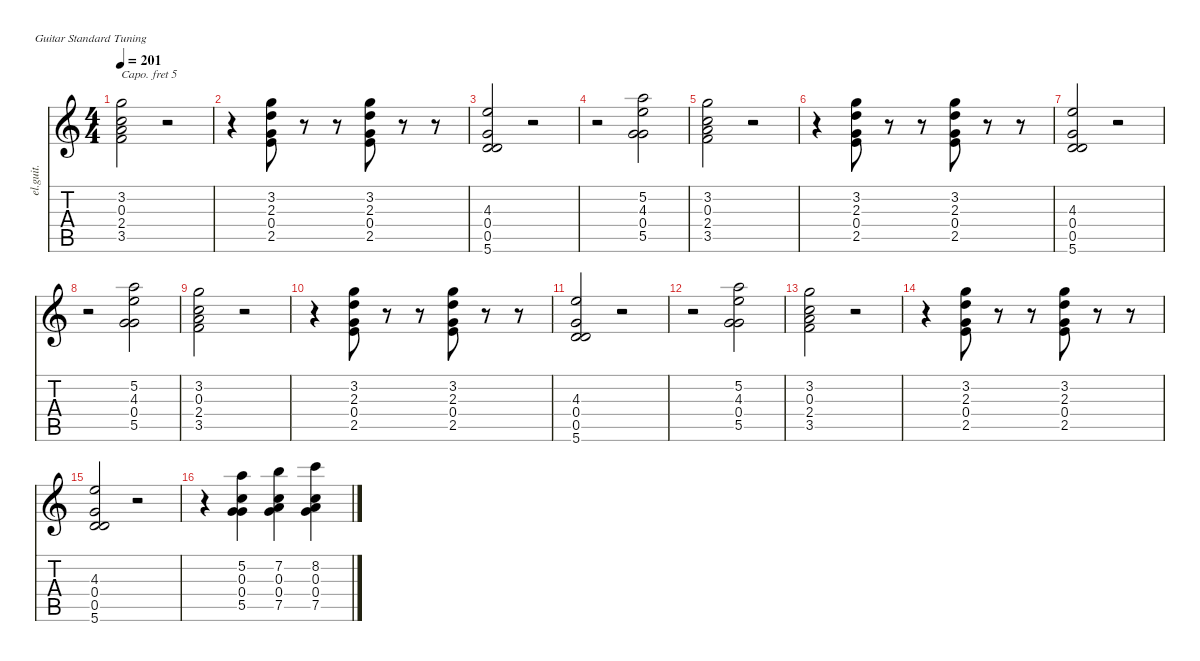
\defaultSystemsLayout 4
\hideDynamics
\bracketExtendMode nobrackets
\otherSystemsTrackNameOrientation horizontal
\track ("Clean Guitar" "el.guit.") {instrument electricguitarclean}
\staff {score tabs}
\capo 5
\tuning (E4 B3 G3 D3 A2 E2)
\ts (4 4)
\tempo 201
\clef g2
\ks aminor
(3.5 2.4 3.2 0.3).2{dy mf beam Down} r.2{beam Down} |
r.4{beam Down} (3.2 2.3 0.4 2.5).8{beam Down} r.8{beam Down} r.8{beam Down} (3.2 2.3 0.4 2.5).8{beam Down} r.8{beam Down} r.8{beam Down} |
(5.6 4.3 0.4 0.5).2{beam Up} r.2{beam Up} |
r.2{beam Down} (5.5 4.3 5.2 0.4).2{beam Down} |
(3.5 2.4 3.2 0.3).2{beam Down} r.2{beam Down} |
r.4{beam Down} (3.2 2.3 0.4 2.5).8{beam Down} r.8{beam Down} r.8{beam Down} (3.2 2.3 0.4 2.5).8{beam Down} r.8{beam Down} r.8{beam Down} |
(5.6 4.3 0.4 0.5).2{beam Up} r.2{beam Up} |
r.2{beam Down} (5.5 4.3 5.2 0.4).2{beam Down} |
(3.5 2.4 3.2 0.3).2{beam Down} r.2{beam Down} |
r.4{beam Down} (3.2 2.3 0.4 2.5).8{beam Down} r.8{beam Down} r.8{beam Down} (3.2 2.3 0.4 2.5).8{beam Down} r.8{beam Down} r.8{beam Down} |
(5.6 4.3 0.4 0.5).2{beam Up} r.2{beam Up} |
r.2{beam Down} (5.5 4.3 5.2 0.4).2{beam Down} |
(3.5 2.4 3.2 0.3).2{beam Down} r.2{beam Down} |
r.4{beam Down} (3.2 2.3 0.4 2.5).8{beam Down} r.8{beam Down} r.8{beam Down} (3.2 2.3 0.4 2.5).8{beam Down} r.8{beam Down} r.8{beam Down} |
(5.6 4.3 0.4 0.5).2{beam Up} r.2{beam Up} |
r.4{beam Down} (5.5 0.3 5.2 0.4).4{beam Down} (7.5 7.2 0.3 0.4).4{beam Down} (8.2 0.3 0.4 7.5).4{beam Down}
